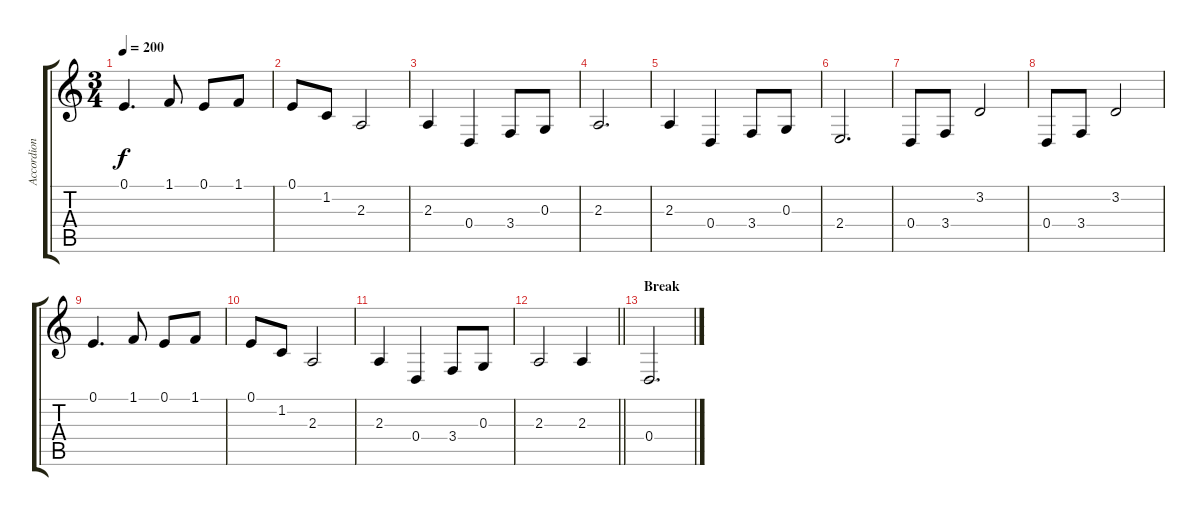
\track ("Accordion (Melody 1)" "Accordion ") {instrument tangoaccordion}
\staff {score tabs}
\tuning (E4 B3 G3 D3 A2 E2) {hide}
\ts (3 4)
\tempo 200
\clef g2
\ks c
0.1.4{d dy f} 1.1.8 0.1.8 1.1.8 |
0.1.8 1.2.8 2.3.2 |
2.3.4 0.4.4 3.4.8 0.3.8 |
2.3.2{d} |
2.3.4 0.4.4 3.4.8 0.3.8 |
2.4.2{d} |
0.4.8 3.4.8 3.2.2 |
0.4.8 3.4.8 3.2.2 |
0.1.4{d} 1.1.8 0.1.8 1.1.8 |
0.1.8 1.2.8 2.3.2 |
2.3.4 0.4.4 3.4.8 0.3.8 |
\barLineRight lightlight
2.3.2 2.3.4 |
\section ("" "Break")
0.4.2{d}
